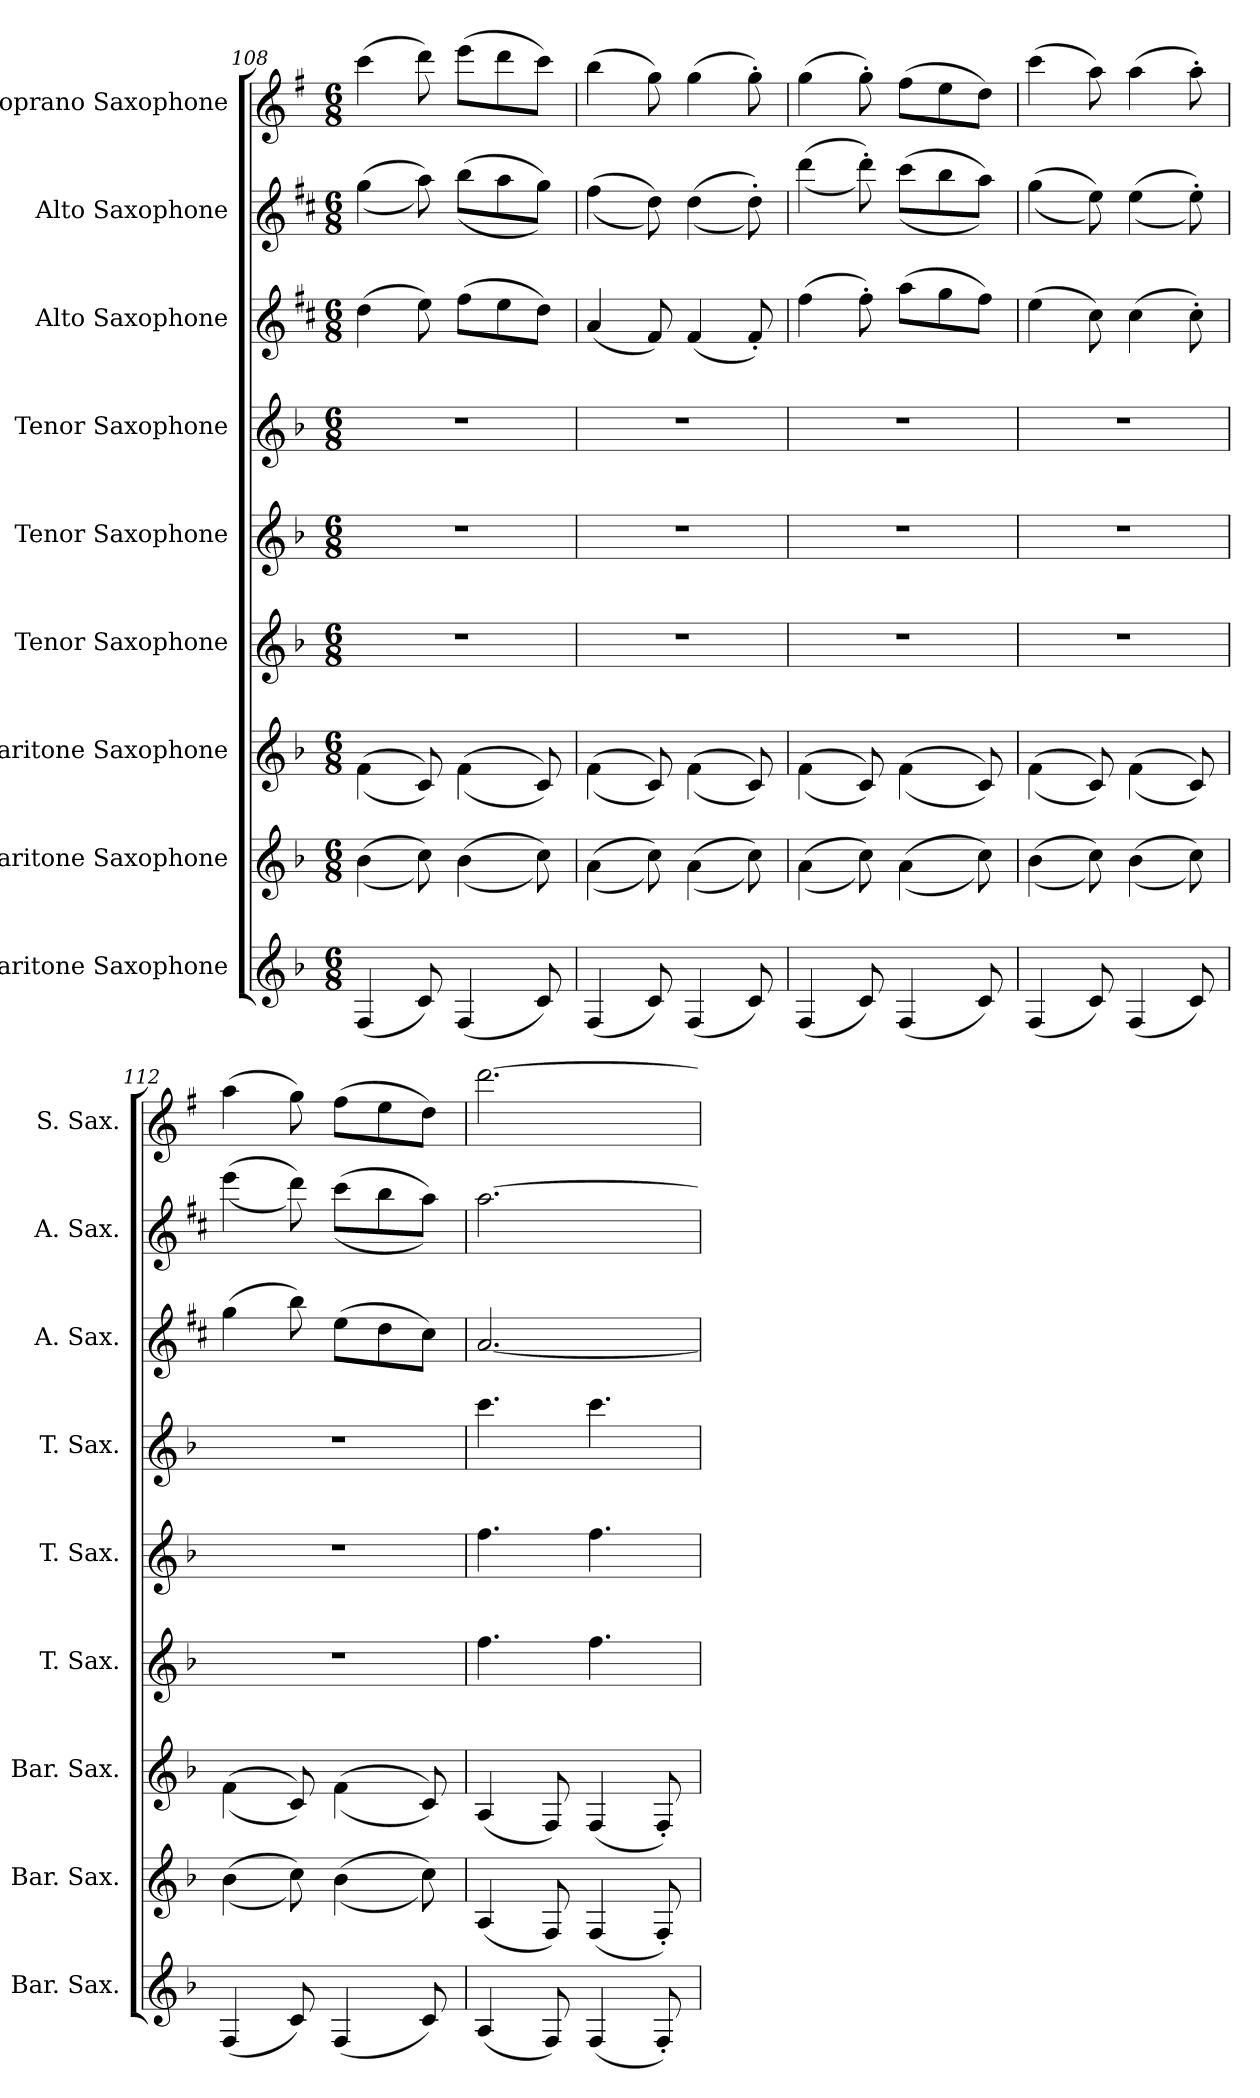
**kern	**kern	**kern	**kern	**kern	**kern	**kern	**kern	**kern
*part9	*part8	*part7	*part6	*part5	*part4	*part3	*part2	*part1
*staff9	*staff8	*staff7	*staff6	*staff5	*staff4	*staff3	*staff2	*staff1
*I"Baritone Saxophone	*I"Baritone Saxophone	*I"Baritone Saxophone	*I"Tenor Saxophone	*I"Tenor Saxophone	*I"Tenor Saxophone	*I"Alto Saxophone	*I"Alto Saxophone	*I"Soprano Saxophone
*I'Bar. Sax.	*I'Bar. Sax.	*I'Bar. Sax.	*I'T. Sax.	*I'T. Sax.	*I'T. Sax.	*I'A. Sax.	*I'A. Sax.	*I'S. Sax.
*clefG2	*clefG2	*clefG2	*clefG2	*clefG2	*clefG2	*clefG2	*clefG2	*clefG2
*ITrd12c21	*ITrd12c21	*ITrd12c21	*ITrd8c14	*ITrd8c14	*ITrd8c14	*ITrd5c9	*ITrd5c9	*ITrd1c2
*k[b-]	*k[b-]	*k[b-]	*k[b-]	*k[b-]	*k[b-]	*k[b-]	*k[b-]	*k[b-]
*M6/8	*M6/8	*M6/8	*M6/8	*M6/8	*M6/8	*M6/8	*M6/8	*M6/8
=108	=108	=108	=108	=108	=108	=108	=108	=108
(4FF/	((4B-\	((4F\	2.r	2.r	2.r	(4f\	((4b-\	(4bb-\
8C/)	8c\))	8C/))	.	.	.	8g\)	8cc\))	8ccc\)
(4FF/	((4B-\	((4F\	.	.	.	(8a\L	((8dd\L	(8ddd\L
.	.	.	.	.	.	8g\	8cc\	8ccc\
8C/)	8c\))	8C/))	.	.	.	8f\J)	8b-\J))	8bb-\J)
=109	=109	=109	=109	=109	=109	=109	=109	=109
(4FF/	((4A\	((4F\	2.r	2.r	2.r	(4c/	((4a\	(4aa\
8C/)	8c\))	8C/))	.	.	.	8A/)	8f\))	8ff\)
(4FF/	((4A\	((4F\	.	.	.	(4A/	((4f\	(4ff\
8C/)	8c\))	8C/))	.	.	.	8A'/)	8f'\))	8ff'\)
=110	=110	=110	=110	=110	=110	=110	=110	=110
(4FF/	((4A\	((4F\	2.r	2.r	2.r	(4a\	((4ff\	(4ff\
8C/)	8c\))	8C/))	.	.	.	8a'\)	8ff'\))	8ff'\)
(4FF/	((4A\	((4F\	.	.	.	(8cc\L	((8ee\L	(8ee\L
.	.	.	.	.	.	8b-\	8dd\	8dd\
8C/)	8c\))	8C/))	.	.	.	8a\J)	8cc\J))	8cc\J)
=111	=111	=111	=111	=111	=111	=111	=111	=111
(4FF/	((4B-\	((4F\	2.r	2.r	2.r	(4g\	((4b-\	(4bb-\
8C/)	8c\))	8C/))	.	.	.	8e\)	8g\))	8gg\)
(4FF/	((4B-\	((4F\	.	.	.	(4e\	((4g\	(4gg\
8C/)	8c\))	8C/))	.	.	.	8e'\)	8g'\))	8gg'\)
!!LO:PB:g=z
=112	=112	=112	=112	=112	=112	=112	=112	=112
(4FF/	((4B-\	((4F\	2.r	2.r	2.r	(4b-\	((4gg\	(4gg\
8C/)	8c\))	8C/))	.	.	.	8dd\)	8ff\))	8ff\)
(4FF/	((4B-\	((4F\	.	.	.	(8g\L	((8ee\L	(8ee\L
.	.	.	.	.	.	8f\	8dd\	8dd\
8C/)	8c\))	8C/))	.	.	.	8e\J)	8cc\J))	8cc\J)
=113	=113	=113	=113	=113	=113	=113	=113	=113
(4AA/	(4AA/	(4AA/	4.f\	4.f\	4.cc\	[2.c/	[2.cc\	[2.ccc\
8FF/)	8FF/)	8FF/)	.	.	.	.	.	.
(4FF/	(4FF/	(4FF/	4.f\	4.f\	4.cc\	.	.	.
8FF'/)	8FF'/)	8FF'/)	.	.	.	.	.	.
=	=	=	=	=	=	=	=	=
*-	*-	*-	*-	*-	*-	*-	*-	*-
